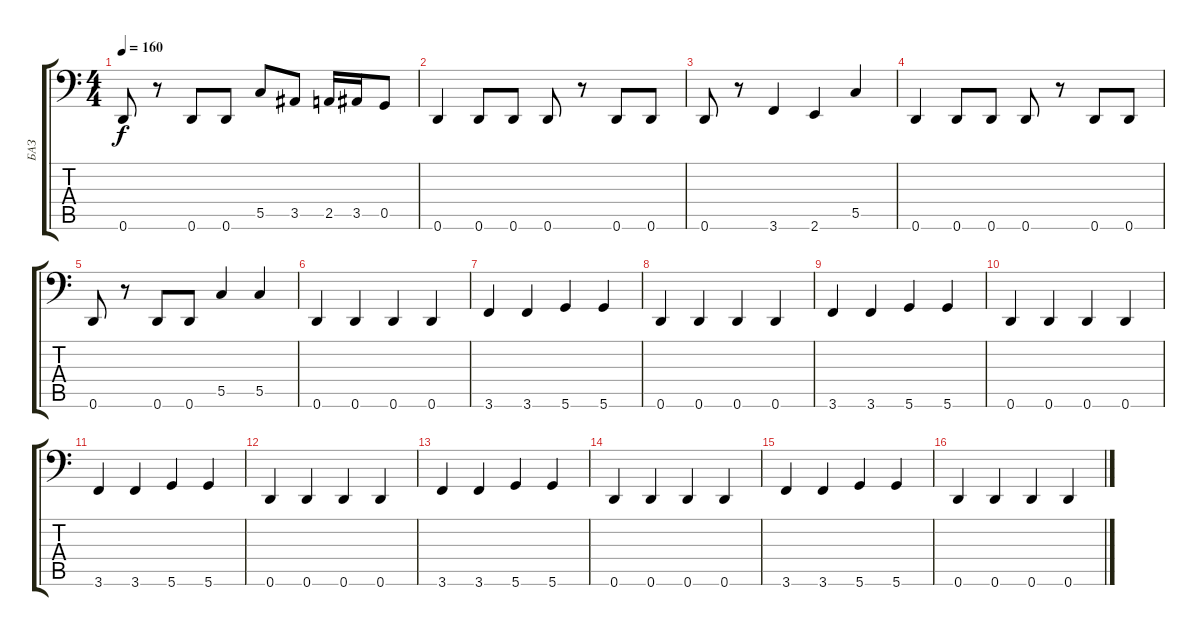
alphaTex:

\track ("БАЗ" "БАЗ") {instrument electricbassfinger}
\staff {score tabs}
\tuning (D3 A2 F2 C2 G1 D1) {hide}
\ts (4 4)
\tempo 160
\clef f4
\ks c
0.6.8{dy f} r.8 0.6.8 0.6.8 5.5.8 3.5.8 2.5.16 3.5.16 0.5.8 |
0.6.4 0.6.8 0.6.8 0.6.8 r.8 0.6.8 0.6.8 |
0.6.8 r.8 3.6.4 2.6.4 5.5.4 |
0.6.4 0.6.8 0.6.8 0.6.8 r.8 0.6.8 0.6.8 |
0.6.8 r.8 0.6.8 0.6.8 5.5.4 5.5.4 |
0.6.4 0.6.4 0.6.4 0.6.4 |
3.6.4 3.6.4 5.6.4 5.6.4 |
0.6.4 0.6.4 0.6.4 0.6.4 |
3.6.4 3.6.4 5.6.4 5.6.4 |
0.6.4 0.6.4 0.6.4 0.6.4 |
3.6.4 3.6.4 5.6.4 5.6.4 |
0.6.4 0.6.4 0.6.4 0.6.4 |
3.6.4 3.6.4 5.6.4 5.6.4 |
0.6.4 0.6.4 0.6.4 0.6.4 |
3.6.4 3.6.4 5.6.4 5.6.4 |
0.6.4 0.6.4 0.6.4 0.6.4
